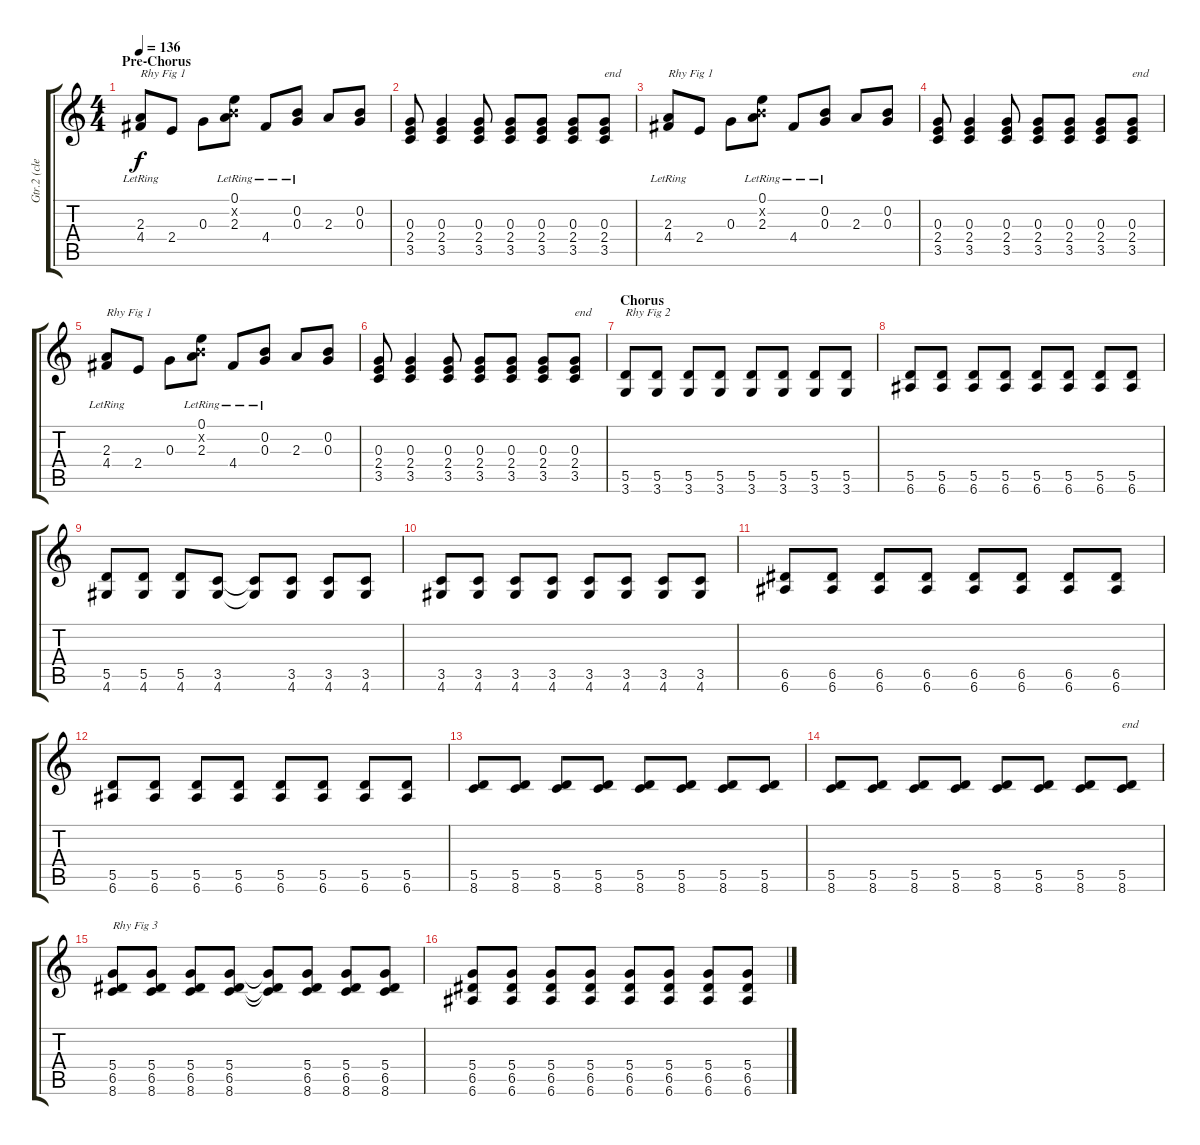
\track ("Gtr.2 (clean)" "Gtr.2 (cle") {instrument electricguitarjazz}
\staff {score tabs}
\tuning (E4 B3 G3 D3 A2 E2) {hide}
\ts (4 4)
\section ("" "Pre-Chorus")
\tempo 136
\clef g2
\ks c
(2.3{lr} 4.4).8{txt "Rhy Fig 1" dy f} 2.4.8 0.3.8 (0.1{lr} 0.2{x} 2.3{lr}).8 4.4{lr}.8 (0.2{lr} 0.3).8 2.3.8 (0.2 0.3).8 |
(0.3 2.4 3.5).8 (0.3 2.4 3.5).4 (0.3 2.4 3.5).8 (0.3 2.4 3.5).8 (0.3 2.4 3.5).8 (0.3 2.4 3.5).8 (0.3 2.4 3.5).8{txt "end"} |
(2.3{lr} 4.4).8{txt "Rhy Fig 1"} 2.4.8 0.3.8 (0.1{lr} 0.2{x} 2.3{lr}).8 4.4{lr}.8 (0.2{lr} 0.3).8 2.3.8 (0.2 0.3).8 |
(0.3 2.4 3.5).8 (0.3 2.4 3.5).4 (0.3 2.4 3.5).8 (0.3 2.4 3.5).8 (0.3 2.4 3.5).8 (0.3 2.4 3.5).8 (0.3 2.4 3.5).8{txt "end"} |
(2.3{lr} 4.4).8{txt "Rhy Fig 1"} 2.4.8 0.3.8 (0.1{lr} 0.2{x} 2.3{lr}).8 4.4{lr}.8 (0.2{lr} 0.3).8 2.3.8 (0.2 0.3).8 |
(0.3 2.4 3.5).8 (0.3 2.4 3.5).4 (0.3 2.4 3.5).8 (0.3 2.4 3.5).8 (0.3 2.4 3.5).8 (0.3 2.4 3.5).8 (0.3 2.4 3.5).8{txt "end"} |
\section ("" "Chorus")
(5.5 3.6).8{txt "Rhy Fig 2"} (5.5 3.6).8 (5.5 3.6).8 (5.5 3.6).8 (5.5 3.6).8 (5.5 3.6).8 (5.5 3.6).8 (5.5 3.6).8 |
(5.5 6.6).8 (5.5 6.6).8 (5.5 6.6).8 (5.5 6.6).8 (5.5 6.6).8 (5.5 6.6).8 (5.5 6.6).8 (5.5 6.6).8 |
(5.5 4.6).8 (5.5 4.6).8 (5.5 4.6).8 (3.5 4.6).8 (3.5{t} 4.6{t}).8 (3.5 4.6).8 (3.5 4.6).8 (3.5 4.6).8 |
(3.5 4.6).8 (3.5 4.6).8 (3.5 4.6).8 (3.5 4.6).8 (3.5 4.6).8 (3.5 4.6).8 (3.5 4.6).8 (3.5 4.6).8 |
(6.5 6.6).8 (6.5 6.6).8 (6.5 6.6).8 (6.5 6.6).8 (6.5 6.6).8 (6.5 6.6).8 (6.5 6.6).8 (6.5 6.6).8 |
(5.5 6.6).8 (5.5 6.6).8 (5.5 6.6).8 (5.5 6.6).8 (5.5 6.6).8 (5.5 6.6).8 (5.5 6.6).8 (5.5 6.6).8 |
(5.5 8.6).8 (5.5 8.6).8 (5.5 8.6).8 (5.5 8.6).8 (5.5 8.6).8 (5.5 8.6).8 (5.5 8.6).8 (5.5 8.6).8 |
(5.5 8.6).8 (5.5 8.6).8 (5.5 8.6).8 (5.5 8.6).8 (5.5 8.6).8 (5.5 8.6).8 (5.5 8.6).8 (5.5 8.6).8{txt "end"} |
(5.4 6.5 8.6).8{txt "Rhy Fig 3"} (5.4 6.5 8.6).8 (5.4 6.5 8.6).8 (5.4 6.5 8.6).8 (5.4{t} 6.5{t} 8.6{t}).8 (5.4 6.5 8.6).8 (5.4 6.5 8.6).8 (5.4 6.5 8.6).8 |
(5.4 6.5 6.6).8 (5.4 6.5 6.6).8 (5.4 6.5 6.6).8 (5.4 6.5 6.6).8 (5.4 6.5 6.6).8 (5.4 6.5 6.6).8 (5.4 6.5 6.6).8 (5.4 6.5 6.6).8
